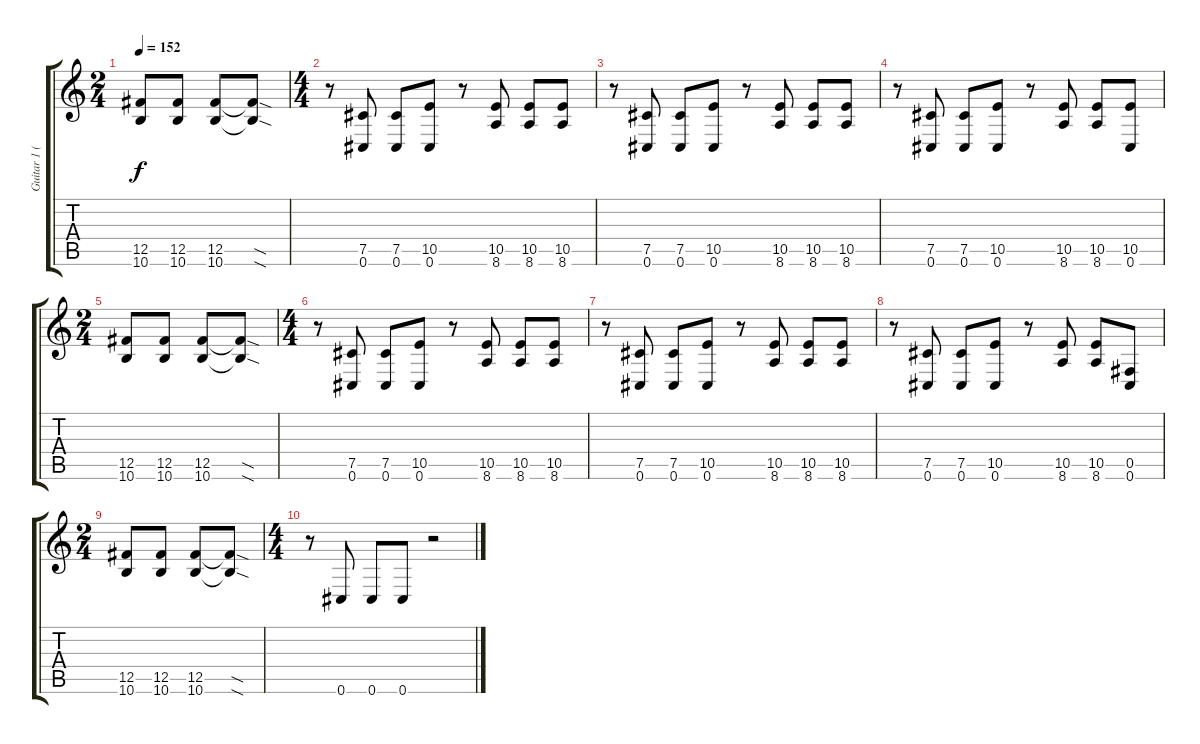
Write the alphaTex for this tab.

\track ("Guitar 1 (Distortion)" "Guitar 1 (") {instrument distortionguitar}
\staff {score tabs}
\tuning (Db4 Ab3 E3 B2 Gb2 Db2) {hide}
\ts (2 4)
\tempo 152
\clef g2
\ks c
(12.5 10.6).8{dy f} (12.5 10.6).8 (12.5 10.6).8 (12.5{sod t} 10.6{sod t}).8 |
\ts (4 4)
r.8 (7.5 0.6).8 (7.5 0.6).8 (10.5 0.6).8 r.8 (10.5 8.6).8 (10.5 8.6).8 (10.5 8.6).8 |
r.8 (7.5 0.6).8 (7.5 0.6).8 (10.5 0.6).8 r.8 (10.5 8.6).8 (10.5 8.6).8 (10.5 8.6).8 |
r.8 (7.5 0.6).8 (7.5 0.6).8 (10.5 0.6).8 r.8 (10.5 8.6).8 (10.5 8.6).8 (10.5 0.6).8 |
\ts (2 4)
(12.5 10.6).8 (12.5 10.6).8 (12.5 10.6).8 (12.5{sod t} 10.6{sod t}).8 |
\ts (4 4)
r.8 (7.5 0.6).8 (7.5 0.6).8 (10.5 0.6).8 r.8 (10.5 8.6).8 (10.5 8.6).8 (10.5 8.6).8 |
r.8 (7.5 0.6).8 (7.5 0.6).8 (10.5 0.6).8 r.8 (10.5 8.6).8 (10.5 8.6).8 (10.5 8.6).8 |
r.8 (7.5 0.6).8 (7.5 0.6).8 (10.5 0.6).8 r.8 (10.5 8.6).8 (10.5 8.6).8 (0.5 0.6).8 |
\ts (2 4)
(12.5 10.6).8 (12.5 10.6).8 (12.5 10.6).8 (12.5{sod t} 10.6{sod t}).8 |
\ts (4 4)
r.8 0.6.8 0.6.8 0.6.8 r.2
